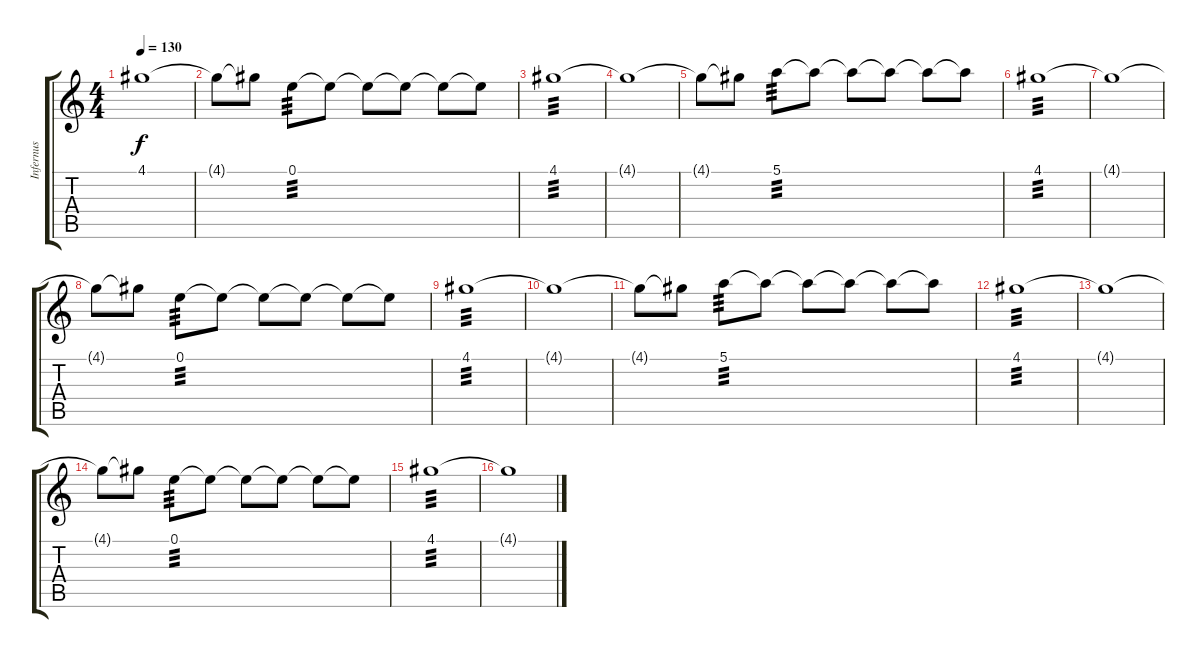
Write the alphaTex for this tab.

\track ("Infernus" "Infernus") {instrument distortionguitar}
\staff {score tabs}
\tuning (E4 B3 G3 D3 A2 E2) {hide}
\ts (4 4)
\tempo 130
\clef g2
\ks c
4.1{t}.1{dy f} |
4.1{t}.8 4.1{t}.8 0.1.8{tp 3} 0.1{t}.8 0.1{t}.8 0.1{t}.8 0.1{t}.8 0.1{t}.8 |
4.1.1{tp 3} |
4.1{t}.1 |
4.1{t}.8 4.1{t}.8 5.1.8{tp 3} 5.1{t}.8 5.1{t}.8 5.1{t}.8 5.1{t}.8 5.1{t}.8 |
4.1.1{tp 3} |
4.1{t}.1 |
4.1{t}.8 4.1{t}.8 0.1.8{tp 3} 0.1{t}.8 0.1{t}.8 0.1{t}.8 0.1{t}.8 0.1{t}.8 |
4.1.1{tp 3} |
4.1{t}.1 |
4.1{t}.8 4.1{t}.8 5.1.8{tp 3} 5.1{t}.8 5.1{t}.8 5.1{t}.8 5.1{t}.8 5.1{t}.8 |
4.1.1{tp 3} |
4.1{t}.1 |
4.1{t}.8 4.1{t}.8 0.1.8{tp 3} 0.1{t}.8 0.1{t}.8 0.1{t}.8 0.1{t}.8 0.1{t}.8 |
4.1.1{tp 3} |
4.1{t}.1
